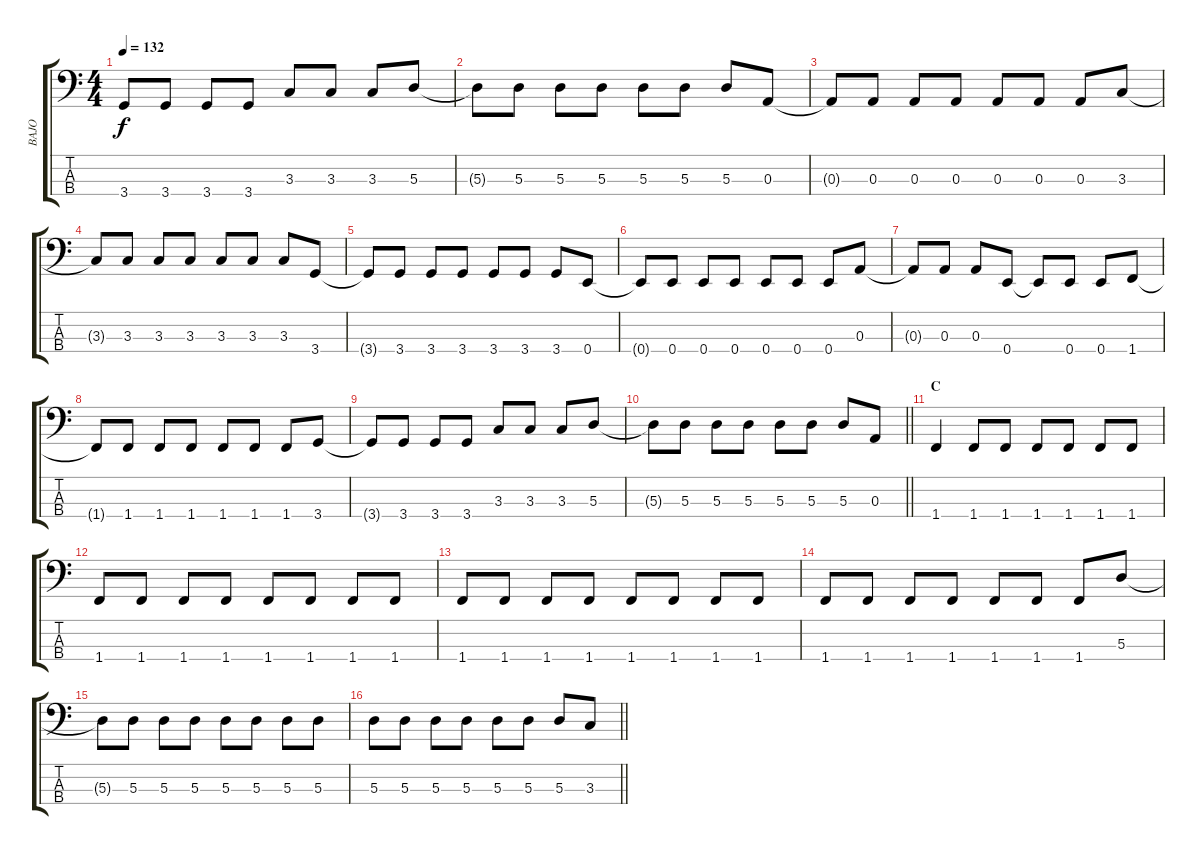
\track ("BAJO" "BAJO") {instrument electricbassfinger}
\staff {score tabs}
\tuning (G2 D2 A1 E1) {hide}
\ts (4 4)
\tempo 132
\clef f4
\ks c
3.4{t}.8{dy f} 3.4.8 3.4.8 3.4.8 3.3.8 3.3.8 3.3.8 5.3.8 |
5.3{t}.8 5.3.8 5.3.8 5.3.8 5.3.8 5.3.8 5.3.8 0.3.8 |
0.3{t}.8 0.3.8 0.3.8 0.3.8 0.3.8 0.3.8 0.3.8 3.3.8 |
3.3{t}.8 3.3.8 3.3.8 3.3.8 3.3.8 3.3.8 3.3.8 3.4.8 |
3.4{t}.8 3.4.8 3.4.8 3.4.8 3.4.8 3.4.8 3.4.8 0.4.8 |
0.4{t}.8 0.4.8 0.4.8 0.4.8 0.4.8 0.4.8 0.4.8 0.3.8 |
0.3{t}.8 0.3.8 0.3.8 0.4.8 0.4{t}.8 0.4.8 0.4.8 1.4.8 |
1.4{t}.8 1.4.8 1.4.8 1.4.8 1.4.8 1.4.8 1.4.8 3.4.8 |
3.4{t}.8 3.4.8 3.4.8 3.4.8 3.3.8 3.3.8 3.3.8 5.3.8 |
\barLineRight lightlight
5.3{t}.8 5.3.8 5.3.8 5.3.8 5.3.8 5.3.8 5.3.8 0.3.8 |
\section ("" "C")
1.4.4 1.4.8 1.4.8 1.4.8 1.4.8 1.4.8 1.4.8 |
1.4.8 1.4.8 1.4.8 1.4.8 1.4.8 1.4.8 1.4.8 1.4.8 |
1.4.8 1.4.8 1.4.8 1.4.8 1.4.8 1.4.8 1.4.8 1.4.8 |
1.4.8 1.4.8 1.4.8 1.4.8 1.4.8 1.4.8 1.4.8 5.3.8 |
5.3{t}.8 5.3.8 5.3.8 5.3.8 5.3.8 5.3.8 5.3.8 5.3.8 |
\barLineRight lightlight
5.3.8 5.3.8 5.3.8 5.3.8 5.3.8 5.3.8 5.3.8 3.3.8
